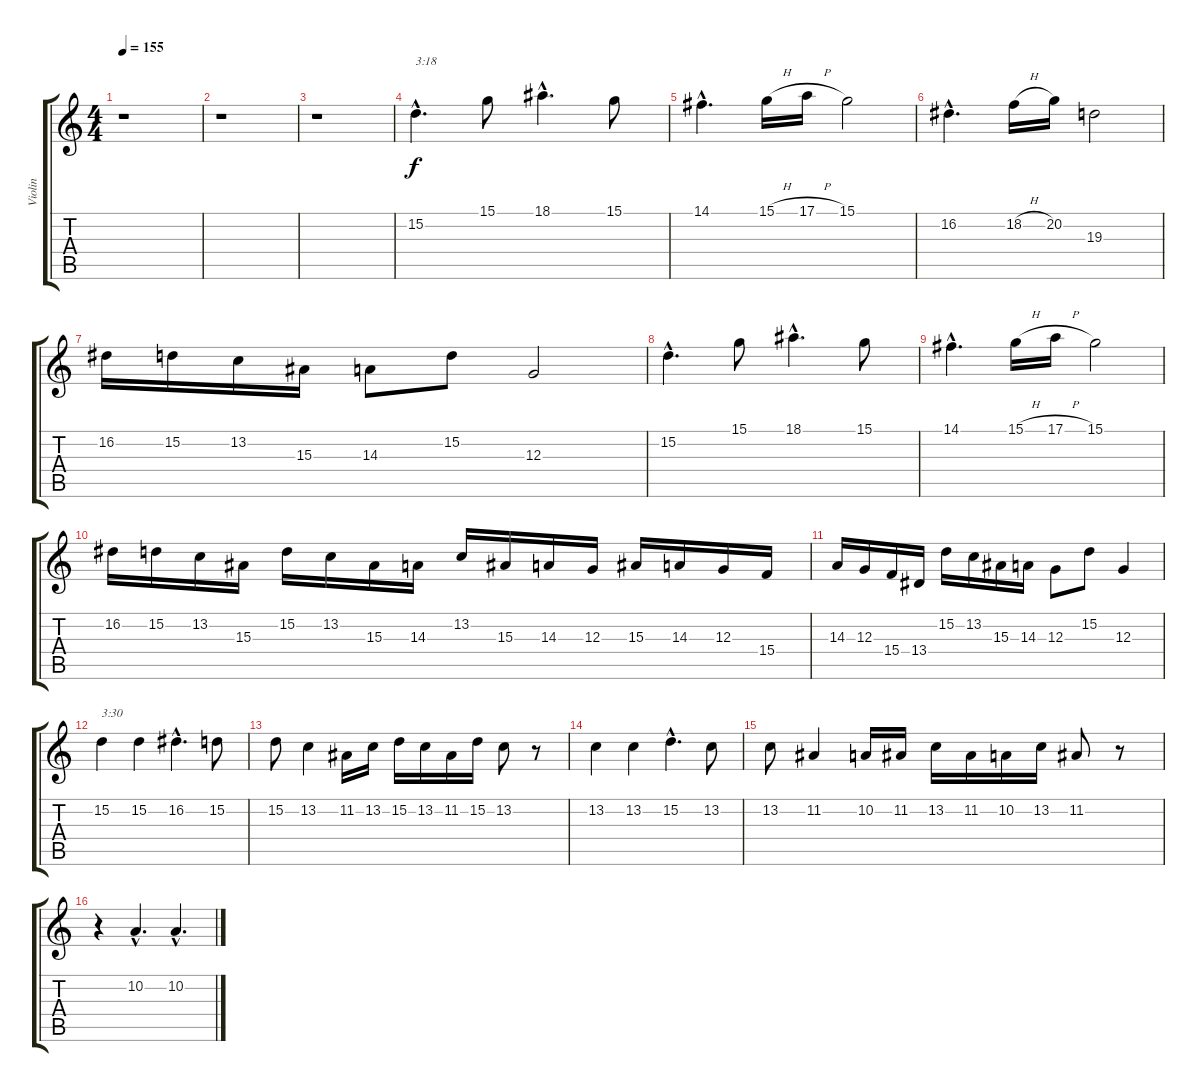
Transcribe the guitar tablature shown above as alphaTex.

\track ("Violin" "Violin") {instrument cello}
\staff {score tabs}
\tuning (E4 B3 G3 D3 A2 E2) {hide}
\ts (4 4)
\tempo 155
\clef g2
\ks c
r.1{dy f} |
r.1 |
r.1 |
15.2{hac}.4{d txt "3:18"} 15.1.8 18.1{hac}.4{d} 15.1.8 |
14.1{hac}.4{d} 15.1{h}.16 17.1{h}.16 15.1.2 |
16.2{hac}.4{d} 18.2{h}.16 20.2.16 19.3.2 |
16.2.16 15.2.16 13.2.16 15.3.16 14.3.8 15.2.8 12.3.2 |
15.2{hac}.4{d} 15.1.8 18.1{hac}.4{d} 15.1.8 |
14.1{hac}.4{d} 15.1{h}.16 17.1{h}.16 15.1.2 |
16.2.16 15.2.16 13.2.16 15.3.16 15.2.16 13.2.16 15.3.16 14.3.16 13.2.16 15.3.16 14.3.16 12.3.16 15.3.16 14.3.16 12.3.16 15.4.16 |
14.3.16 12.3.16 15.4.16 13.4.16 15.2.16 13.2.16 15.3.16 14.3.16 12.3.8 15.2.8 12.3.4 |
15.2.4{txt "3:30"} 15.2.4 16.2{hac}.4{d} 15.2.8 |
15.2.8 13.2.4 11.2.16 13.2.16 15.2.16 13.2.16 11.2.16 15.2.16 13.2.8 r.8 |
13.2.4 13.2.4 15.2{hac}.4{d} 13.2.8 |
13.2.8 11.2.4 10.2.16 11.2.16 13.2.16 11.2.16 10.2.16 13.2.16 11.2.8 r.8 |
r.4 10.2{hac}.4{d} 10.2{hac}.4{d}
